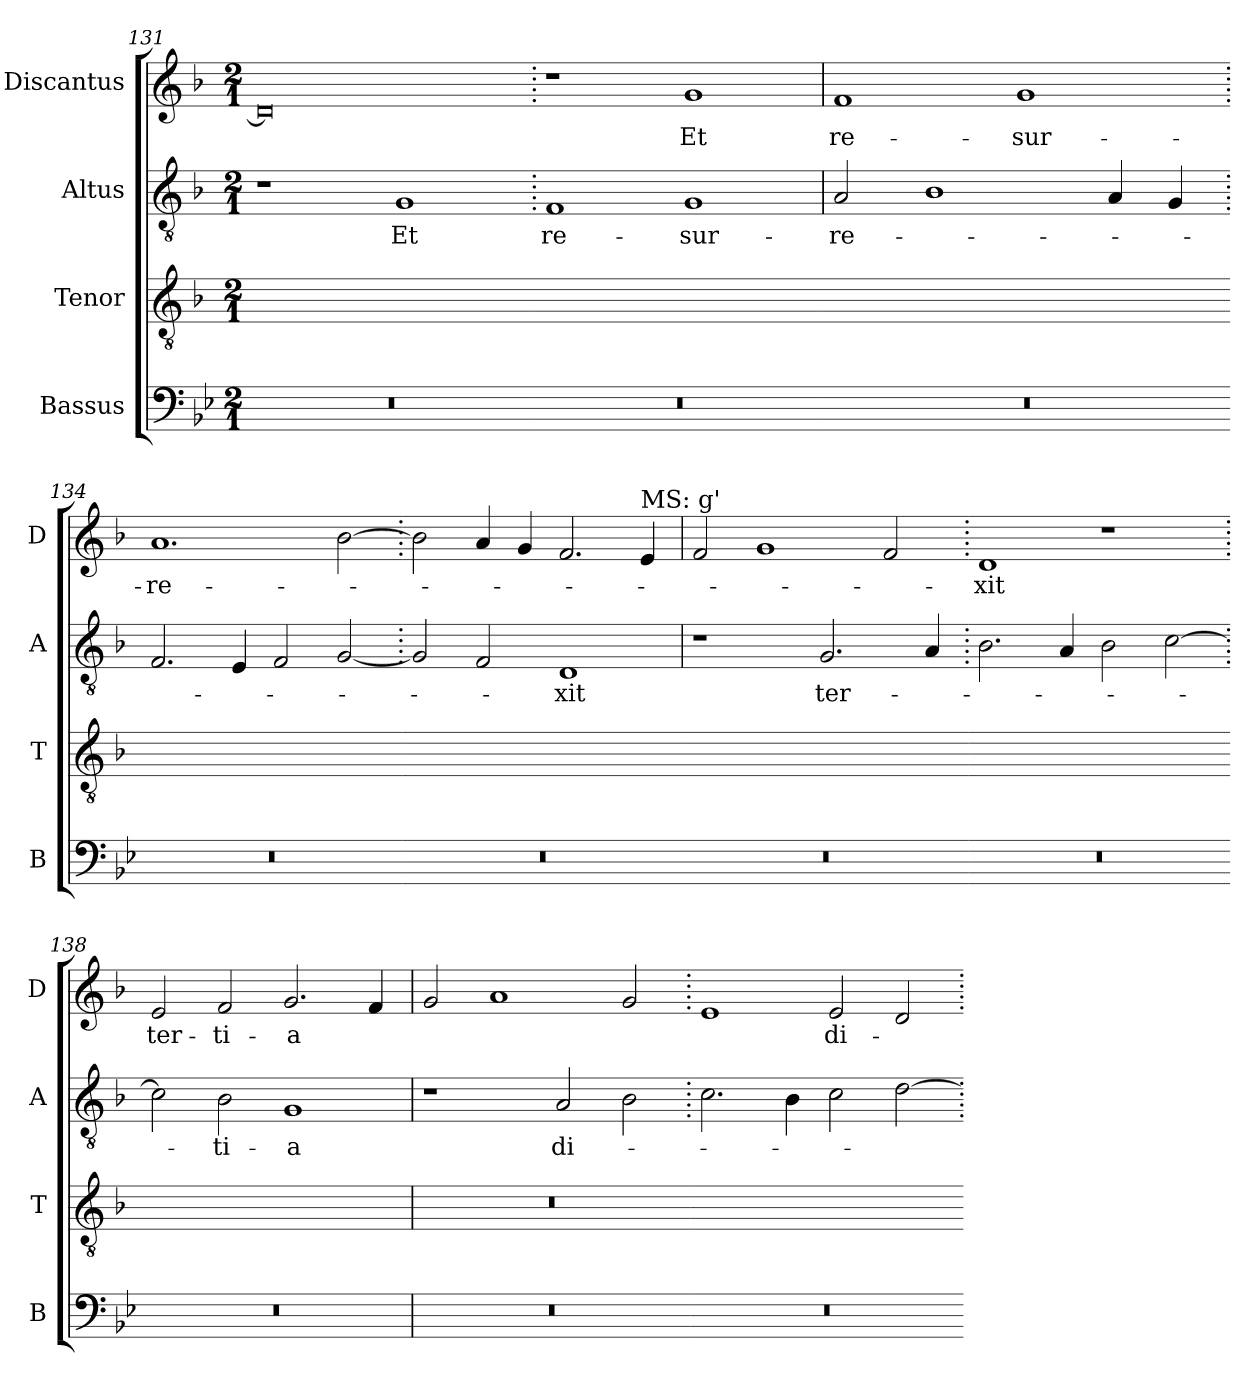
**kern	**kern	**kern	**text	**kern	**text
*part4	*part3	*part2	*part2	*part1	*part1
*staff4	*staff3	*staff2	*staff2	*staff1	*staff1
*I"Bassus	*I"Tenor	*I"Altus	*	*I"Discantus	*
*I'B	*I'T	*I'A	*	*I'D	*
*clefF4	*clefGv2	*clefGv2	*	*clefG2	*
*k[b-e-]	*k[b-]	*k[b-]	*	*k[b-]	*
*M2/1	*M2/1	*M2/1	*	*M2/1	*
=131	=131	=131	=131	=131	=131
!	!LO:N:vis=4	!	!	!	!
0r	0ryy	1r	.	0d]	.
.	.	1G	Et	.	.
=132.	=132-	=132.	=132.	=132.	=132.
!	!LO:N:vis=4	!	!	!	!
0r	0ryy	1F	re-	1r	.
.	.	1G	-sur-	1g	Et
=133	=133-	=133	=133	=133	=133
!	!LO:N:vis=4	!	!	!	!
0r	0ryy	2A	-re-	1f	re-
.	.	1B-	.	.	.
.	.	.	.	1g	-sur-
.	.	4A	.	.	.
.	.	4G	.	.	.
=134.	=134-	=134.	=134.	=134.	=134.
!	!LO:N:vis=4	!	!	!	!
0r	0ryy	2.F	.	1.a	-re-
.	.	4E	.	.	.
.	.	2F	.	.	.
.	.	[2G	.	[2b-	.
=135.	=135-	=135.	=135.	=135.	=135.
!	!LO:N:vis=4	!	!	!	!
0r	0ryy	2G]	.	2b-]	.
.	.	2F	.	4a	.
.	.	.	.	4g	.
.	.	1D	-xit	2.f	.
!	!	!	!	!LO:TX:a:t=MS&colon; g'	!
.	.	.	.	4e	.
=136	=136-	=136	=136	=136	=136
!	!LO:N:vis=4	!	!	!	!
0r	0ryy	1r	.	2f	.
.	.	.	.	1g	.
.	.	2.G	ter-	.	.
.	.	.	.	2f	.
.	.	4A	.	.	.
=137.	=137-	=137.	=137.	=137.	=137.
!	!LO:N:vis=4	!	!	!	!
0r	0ryy	2.B-	.	1d	-xit
.	.	4A	.	.	.
.	.	2B-	.	1r	.
.	.	[2c	.	.	.
=138.	=138-	=138.	=138.	=138.	=138.
!	!LO:N:vis=4	!	!	!	!
0r	0ryy	2c]	.	2e	ter-
.	.	2B-	-ti-	2f	-ti-
.	.	1G	-a	2.g	-a
.	.	.	.	4f	.
=139	=139	=139	=139	=139	=139
!	!LO:N:vis=4	!	!	!	!
0r	0r	1r	.	2g	.
.	.	.	.	1a	.
.	.	2A	di-	.	.
.	.	2B-	.	2g	.
=140.	=140-	=140.	=140.	=140.	=140.
!	!LO:N:vis=4	!	!	!	!
0r	0ryy	2.c	.	1e	.
.	.	4B-	.	.	.
.	.	2c	.	2e	di-
.	.	[2d	.	2d	.
=.	=-	=.	=.	=.	=.
*-	*-	*-	*-	*-	*-
